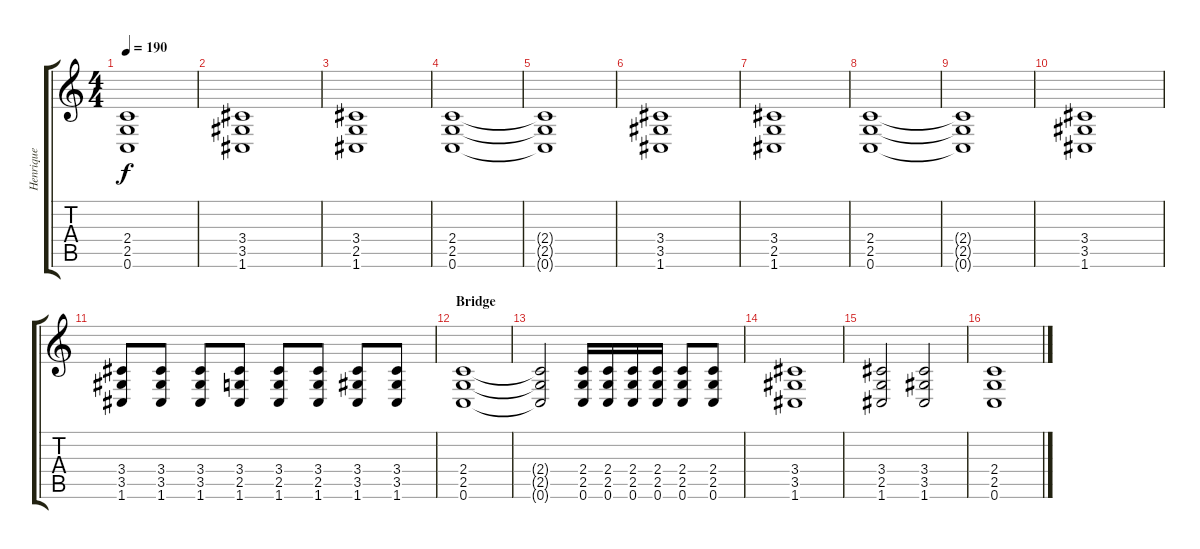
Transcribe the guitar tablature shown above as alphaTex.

\track ("Henrique" "Henrique") {instrument distortionguitar}
\staff {score tabs}
\tuning (C4 G3 Eb3 Bb2 F2 C2) {hide}
\ts (4 4)
\tempo 190
\clef g2
\ks c
(2.4{t} 2.5{t} 0.6{t}).1{dy f} |
(3.4 3.5 1.6).1 |
(3.4 2.5 1.6).1 |
(2.4 2.5 0.6).1 |
(2.4{t} 2.5{t} 0.6{t}).1 |
(3.4 3.5 1.6).1 |
(3.4 2.5 1.6).1 |
(2.4 2.5 0.6).1 |
(2.4{t} 2.5{t} 0.6{t}).1 |
(3.4 3.5 1.6).1 |
(3.4 3.5 1.6).8 (3.4 3.5 1.6).8 (3.4 3.5 1.6).8 (3.4 2.5 1.6).8 (3.4 2.5 1.6).8 (3.4 2.5 1.6).8 (3.4 3.5 1.6).8 (3.4 3.5 1.6).8 |
\section ("" "Bridge")
(2.4 2.5 0.6).1 |
(2.4{t} 2.5{t} 0.6{t}).2 (2.4 2.5 0.6).16 (2.4 2.5 0.6).16 (2.4 2.5 0.6).16 (2.4 2.5 0.6).16 (2.4 2.5 0.6).8 (2.4 2.5 0.6).8 |
(3.4 3.5 1.6).1 |
(3.4 2.5 1.6).2 (3.4 3.5 1.6).2 |
(2.4 2.5 0.6).1
